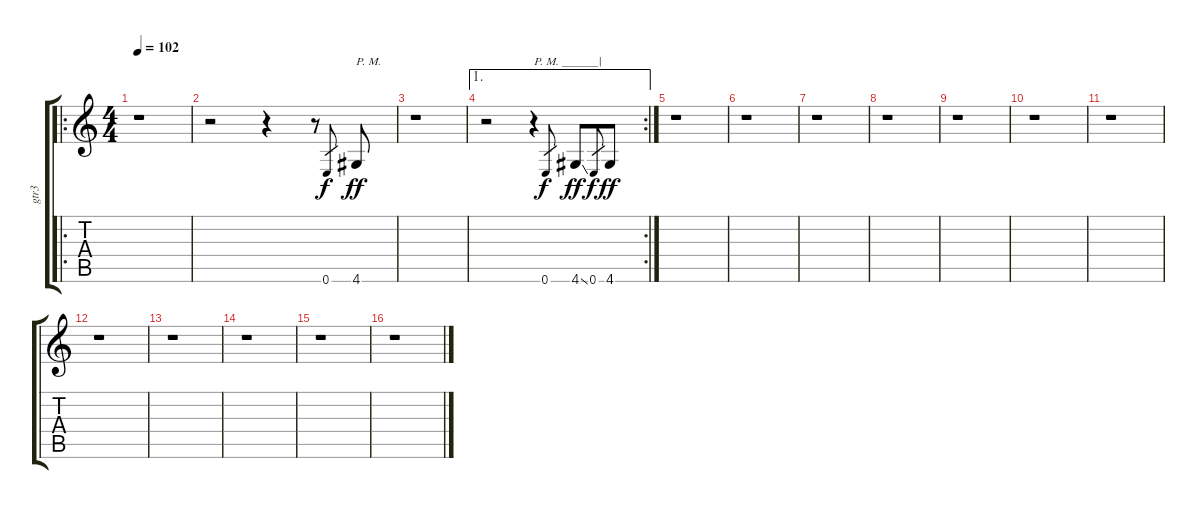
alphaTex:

\track ("gtr3" "gtr3") {instrument acousticguitarsteel}
\staff {score tabs}
\tuning (E4 B3 Ab3 E3 B2 E2) {hide}
\ro
\ts (4 4)
\tempo 102
\clef g2
\ks c
r.1{dy f instrument acousticguitarsteel} |
r.2 r.4 r.8 0.6.8{gr} 4.6.8{txt "P. M. " dy ff} |
r.1 |
\ae 1
\rc 2
r.2 r.4{txt "P. M. ______|"} 0.6.8{gr dy f} 4.6{ss}.8{dy ff} 0.6.8{gr dy f} 4.6.8{dy ff} |
r.1 |
r.1 |
r.1 |
r.1 |
r.1 |
r.1 |
r.1 |
r.1 |
r.1 |
r.1 |
r.1 |
r.1
